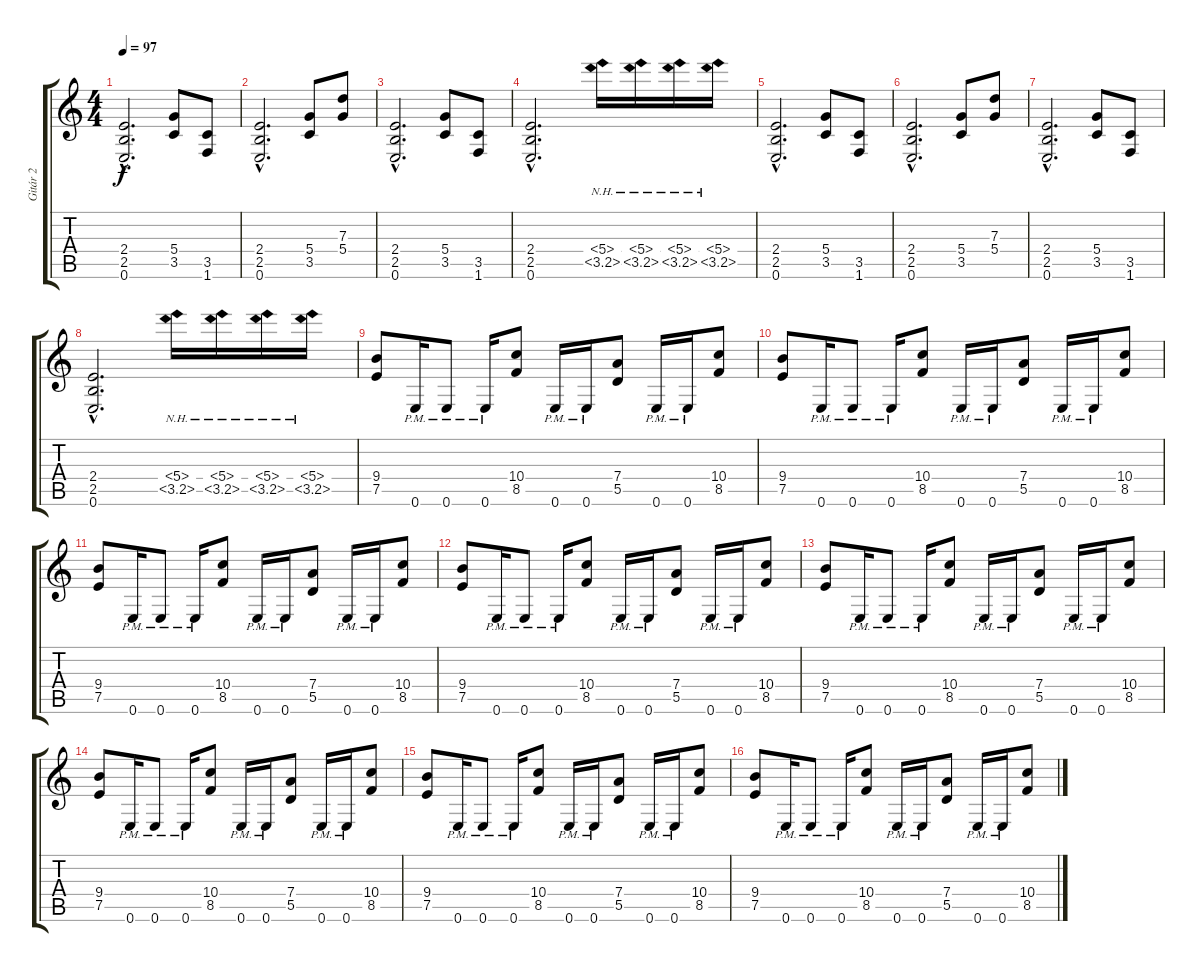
\track ("Gitár 2" "Gitár 2") {instrument distortionguitar}
\staff {score tabs}
\tuning (E4 B3 G3 D3 A2 E2) {hide}
\ts (4 4)
\tempo 97
\clef g2
\ks c
(2.4{hac} 2.5{hac} 0.6{hac}).2{d dy f} (5.4 3.5).8 (3.5 1.6).8 |
(2.4{hac} 2.5{hac} 0.6{hac}).2{d} (5.4 3.5).8 (7.3 5.4).8 |
(2.4{hac} 2.5{hac} 0.6{hac}).2{d} (5.4 3.5).8 (3.5 1.6).8 |
(2.4{hac} 2.5{hac} 0.6{hac}).2{d} (5.4{nh} 3.5{nh}).16 (5.4{nh} 3.5{nh}).16 (5.4{nh} 3.5{nh}).16 (5.4{nh} 3.5{nh}).16 |
(2.4{hac} 2.5{hac} 0.6{hac}).2{d} (5.4 3.5).8 (3.5 1.6).8 |
(2.4{hac} 2.5{hac} 0.6{hac}).2{d} (5.4 3.5).8 (7.3 5.4).8 |
(2.4{hac} 2.5{hac} 0.6{hac}).2{d} (5.4 3.5).8 (3.5 1.6).8 |
(2.4{hac} 2.5{hac} 0.6{hac}).2{d} (5.4{nh} 3.5{nh}).16 (5.4{nh} 3.5{nh}).16 (5.4{nh} 3.5{nh}).16 (5.4{nh} 3.5{nh}).16 |
(9.4 7.5).8 0.6{pm}.16 0.6{pm}.8 0.6{pm}.16 (10.4 8.5).8 0.6{pm}.16 0.6{pm}.16 (7.4 5.5).8 0.6{pm}.16 0.6{pm}.16 (10.4 8.5).8 |
(9.4 7.5).8 0.6{pm}.16 0.6{pm}.8 0.6{pm}.16 (10.4 8.5).8 0.6{pm}.16 0.6{pm}.16 (7.4 5.5).8 0.6{pm}.16 0.6{pm}.16 (10.4 8.5).8 |
(9.4 7.5).8 0.6{pm}.16 0.6{pm}.8 0.6{pm}.16 (10.4 8.5).8 0.6{pm}.16 0.6{pm}.16 (7.4 5.5).8 0.6{pm}.16 0.6{pm}.16 (10.4 8.5).8 |
(9.4 7.5).8 0.6{pm}.16 0.6{pm}.8 0.6{pm}.16 (10.4 8.5).8 0.6{pm}.16 0.6{pm}.16 (7.4 5.5).8 0.6{pm}.16 0.6{pm}.16 (10.4 8.5).8 |
(9.4 7.5).8 0.6{pm}.16 0.6{pm}.8 0.6{pm}.16 (10.4 8.5).8 0.6{pm}.16 0.6{pm}.16 (7.4 5.5).8 0.6{pm}.16 0.6{pm}.16 (10.4 8.5).8 |
(9.4 7.5).8 0.6{pm}.16 0.6{pm}.8 0.6{pm}.16 (10.4 8.5).8 0.6{pm}.16 0.6{pm}.16 (7.4 5.5).8 0.6{pm}.16 0.6{pm}.16 (10.4 8.5).8 |
(9.4 7.5).8 0.6{pm}.16 0.6{pm}.8 0.6{pm}.16 (10.4 8.5).8 0.6{pm}.16 0.6{pm}.16 (7.4 5.5).8 0.6{pm}.16 0.6{pm}.16 (10.4 8.5).8 |
(9.4 7.5).8 0.6{pm}.16 0.6{pm}.8 0.6{pm}.16 (10.4 8.5).8 0.6{pm}.16 0.6{pm}.16 (7.4 5.5).8 0.6{pm}.16 0.6{pm}.16 (10.4 8.5).8
